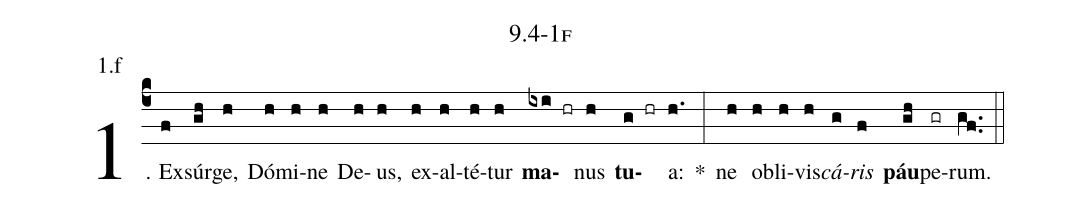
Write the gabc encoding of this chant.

name: 9.4-1f;
annotation: 1.f;
%%
(c4)1. Ex(f)súr(gh)ge,(h) Dó(h)mi(h)ne(h) De(h)us,(h) ex(h)al(h)té(h)tur(h) <b>ma</b>(ixi hr)nus(h) <b>tu</b>(g hr)a:(h.) *(:) ne(h) ob(h)li(h)vis(h)<i>cá</i>(g)<i>ris</i>(f) <b>páu</b>(gh)pe(gr)rum.(gf..) (::)


%E(h) u(h) o(g) u(f) a(gh) e.(gf..) (::)
